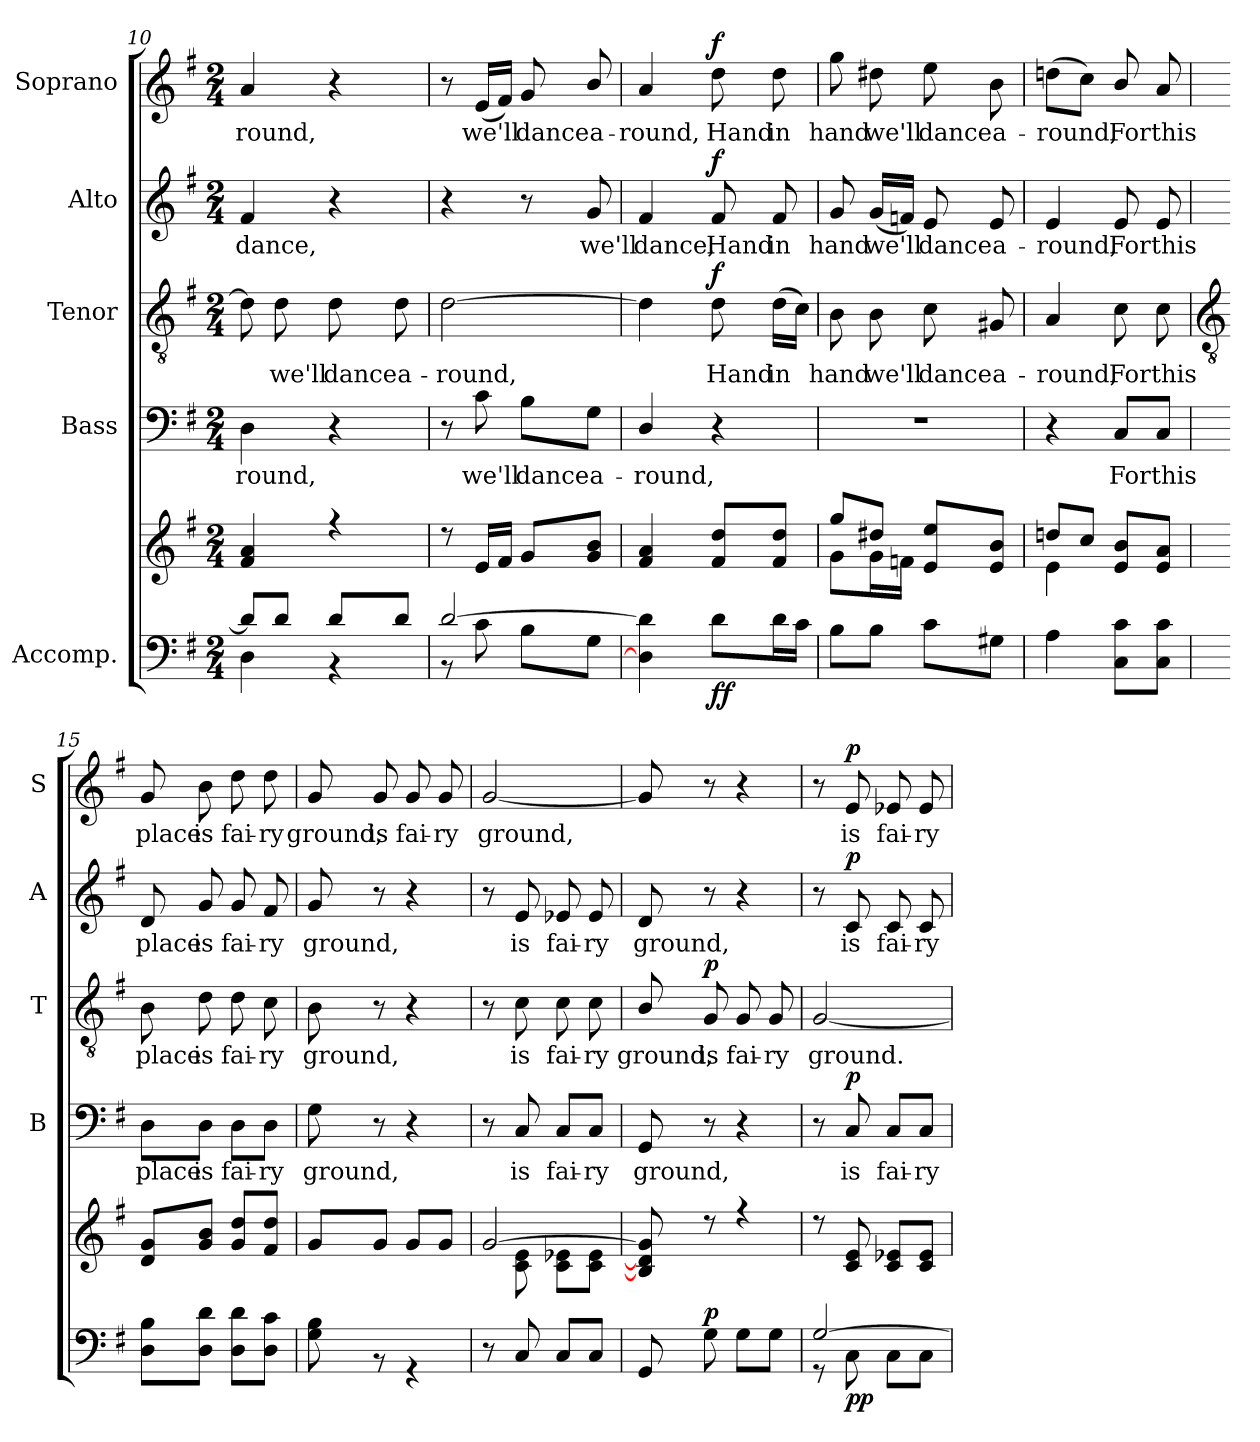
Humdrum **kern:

**kern	**kern	**dynam	**kern	**text	**dynam	**kern	**text	**dynam	**kern	**text	**dynam	**kern	**text	**dynam
*part5	*part5	*part5	*part4	*part4	*part4	*part3	*part3	*part3	*part2	*part2	*part2	*part1	*part1	*part1
*staff6	*staff5	*staff5/6	*staff4	*staff4	*staff4	*staff3	*staff3	*staff3	*staff2	*staff2	*staff2	*staff1	*staff1	*staff1
*I"Accomp.	*	*	*I"Bass	*	*	*I"Tenor	*	*	*I"Alto	*	*	*I"Soprano	*	*
*	*	*	*I'B	*	*	*I'T	*	*	*I'A	*	*	*I'S	*	*
!!LO:LB:g=z
*clefF4	*clefG2	*	*clefF4	*	*	*clefGv2	*	*	*clefG2	*	*	*clefG2	*	*
*k[f#]	*k[f#]	*	*k[f#]	*	*	*k[f#]	*	*	*k[f#]	*	*	*k[f#]	*	*
*G:	*G:	*	*G:	*	*	*G:	*	*	*G:	*	*	*G:	*	*
*M2/4	*M2/4	*	*M2/4	*	*	*M2/4	*	*	*M2/4	*	*	*M2/4	*	*
=10	=10	=10	=10	=10	=10	=10	=10	=10	=10	=10	=10	=10	=10	=10
*^	*^	*	*	*	*	*	*	*	*	*	*	*	*	*
!	!	!	!LO:N:vis=1	!	!	!LO:LY:b	!	!	!	!	!	!LO:LY:b	!	!	!LO:LY:b	!
8d/L]	4D	4f# 4a	2ryy	.	4D	-round,	.	8d]	.	.	4f#	dance,	.	4a	-round,	.
!	!	!	!	!	!	!	!	!	!LO:LY:b	!	!	!	!	!	!	!
8d/J	.	.	.	.	.	.	.	8d	we'll	.	.	.	.	.	.	.
!	!	!	!	!	!	!	!	!	!LO:LY:b	!	!	!	!	!	!	!
8d/L	4r	4r	.	.	4r	.	.	8d	dance	.	4r	.	.	4r	.	.
!	!	!	!	!	!	!	!	!	!LO:LY:b	!	!	!	!	!	!	!
8d/J	.	.	.	.	.	.	.	8d	a-	.	.	.	.	.	.	.
=11	=11	=11	=11	=11	=11	=11	=11	=11	=11	=11	=11	=11	=11	=11	=11	=11
!	!	!	!LO:N:vis=1	!	!	!	!	!	!LO:LY:b	!	!	!	!	!	!	!
[2d/	8r	8r	2ryy	.	8r	.	.	[2d	-round,	.	4r	.	.	8r	.	.
!	!	!	!	!	!	!LO:LY:b	!	!	!	!	!	!	!	!	!LO:LY:b	!
.	8c	16eLL	.	.	8c	we'll	.	.	.	.	.	.	.	(<16eLL	we'll	.
.	.	16f#JJ	.	.	.	.	.	.	.	.	.	.	.	16f#JJ)	.	.
!	!	!	!	!	!	!LO:LY:b	!	!	!	!	!	!	!	!	!LO:LY:b	!
.	8BL	8gL	.	.	8B\L	dance	.	.	.	.	8r	.	.	8g	dance	.
!	!	!	!	!	!	!LO:LY:b	!	!	!	!	!	!LO:LY:b	!	!	!LO:LY:b	!
.	8GJ	8g/ 8b/J	.	.	8G\J	a-	.	.	.	.	8g	we'll	.	8b/	a-	.
=12	=12	=12	=12	=12	=12	=12	=12	=12	=12	=12	=12	=12	=12	=12	=12	=12
!	!	!	!LO:N:vis=1	!	!	!LO:LY:b	!	!	!	!	!	!LO:LY:b	!	!	!LO:LY:b	!
4D\] 4d\]	4ryy	4f# 4a	2ryy	.	4D/	-round,	.	4d]	.	.	4f#	dance,	.	4a	-round,	.
!	!	!	!	!LO:DY:b=2	!	!	!	!	!LO:LY:b	!	!	!LO:LY:b	!	!	!LO:LY:b	!
!	!	!	!	!LO:DY:n=1:b	!	!	!	!	!	!LO:DY:b	!	!	!LO:DY:b	!	!	!LO:DY:b
4ryy	8dL	8f# 8ddL	.	f f	4r	.	.	8d	Hand	f	8f#	Hand	f	8dd	Hand	f
!	!	!	!	!	!	!	!	!	!LO:LY:b	!	!	!LO:LY:b	!	!	!LO:LY:b	!
.	16dL	8f# 8ddJ	.	.	.	.	.	(>16dLL	in	.	8f#	in	.	8dd	in	.
.	16cJJ	.	.	.	.	.	.	16cJJ)	.	.	.	.	.	.	.	.
=13	=13	=13	=13	=13	=13	=13	=13	=13	=13	=13	=13	=13	=13	=13	=13	=13
!	!	!	!	!	!LO:N:vis=1	!	!	!	!LO:LY:b	!	!	!LO:LY:b	!	!	!LO:LY:b	!
2ryy	8BL	8gg/L	8g\L	.	2r	.	.	8B	hand	.	8g	hand	.	8gg	hand	.
!	!	!	!	!	!	!	!	!	!LO:LY:b	!	!	!LO:LY:b	!	!	!LO:LY:b	!
.	8BJ	8dd#X/J	16g\L	.	.	.	.	8B	we'll	.	(<16gLL	we'll	.	8dd#X	we'll	.
.	.	.	16fn\JJ	.	.	.	.	.	.	.	16fnJJ)	.	.	.	.	.
!	!	!	!	!	!	!	!	!	!LO:LY:b	!	!	!LO:LY:b	!	!	!LO:LY:b	!
.	8cL	8e 8eeL	4ryy	.	.	.	.	8c	dance	.	8e	dance	.	8ee	dance	.
!	!	!	!	!	!	!	!	!	!LO:LY:b	!	!	!LO:LY:b	!	!	!LO:LY:b	!
.	8G#XJ	8e 8bJ	.	.	.	.	.	8G#X	a-	.	8e	a-	.	8b	a-	.
=14	=14	=14	=14	=14	=14	=14	=14	=14	=14	=14	=14	=14	=14	=14	=14	=14
!	!	!	!	!	!	!	!	!	!LO:LY:b	!	!	!LO:LY:b	!	!	!LO:LY:b	!
2ryy	4A	8ddn/L	4e\	.	4r	.	.	4A	-round,	.	4e	-round,	.	(>8ddnL	-round,	.
.	.	8cc/J	.	.	.	.	.	.	.	.	.	.	.	8ccJ)	.	.
!	!	!	!	!	!	!LO:LY:b	!	!	!LO:LY:b	!	!	!LO:LY:b	!	!	!LO:LY:b	!
.	8C\ 8c\L	8e/ 8b/L	4ryy	.	8C/L	For	.	8c	For	.	8e	For	.	8b/	For	.
!	!	!	!	!	!	!LO:LY:b	!	!	!LO:LY:b	!	!	!LO:LY:b	!	!	!LO:LY:b	!
.	8C\ 8c\J	8e 8aJ	.	.	8C/J	this	.	8c	this	.	8e	this	.	8a	this	.
!!LO:LB:g=z
=15	=15	=15	=15	=15	=15	=15	=15	=15	=15	=15	=15	=15	=15	=15	=15	=15
*	*	*	*	*	*	*	*	*clefGv2	*	*	*	*	*	*	*	*
!LO:N:vis=1	!	!	!LO:N:vis=1	!	!	!LO:LY:b	!	!	!LO:LY:b	!	!	!LO:LY:b	!	!	!LO:LY:b	!
2ryy	8D 8BL	8d/ 8g/L	2ryy	.	8D\L	place	.	8B	place	.	8d	place	.	8g	place	.
!	!	!	!	!	!	!LO:LY:b	!	!	!LO:LY:b	!	!	!LO:LY:b	!	!	!LO:LY:b	!
.	8D 8dJ	8g/ 8b/J	.	.	8D\J	is	.	8d	is	.	8g	is	.	8b	is	.
!	!	!	!	!	!	!LO:LY:b	!	!	!LO:LY:b	!	!	!LO:LY:b	!	!	!LO:LY:b	!
.	8D 8dL	8g/ 8dd/L	.	.	8D\L	fai-	.	8d	fai-	.	8g	fai-	.	8dd	fai-	.
!	!	!	!	!	!	!LO:LY:b	!	!	!LO:LY:b	!	!	!LO:LY:b	!	!	!LO:LY:b	!
.	8D 8cJ	8f#/ 8dd/J	.	.	8D\J	-ry	.	8c	-ry	.	8f#	-ry	.	8dd	-ry	.
=16	=16	=16	=16	=16	=16	=16	=16	=16	=16	=16	=16	=16	=16	=16	=16	=16
!LO:N:vis=1	!	!	!LO:N:vis=1	!	!	!LO:LY:b	!	!	!LO:LY:b	!	!	!LO:LY:b	!	!	!LO:LY:b	!
2ryy	8G 8B	8g/L	2ryy	.	8G	ground,	.	8B	ground,	.	8g	ground,	.	8g	ground,	.
!	!	!	!	!	!	!	!	!	!	!	!	!	!	!	!LO:LY:b	!
.	8r	8g/J	.	.	8r	.	.	8r	.	.	8r	.	.	8g	is	.
!	!	!	!	!	!	!	!	!	!	!	!	!	!	!	!LO:LY:b	!
.	4r	8g/L	.	.	4r	.	.	4r	.	.	4r	.	.	8g	fai-	.
!	!	!	!	!	!	!	!	!	!	!	!	!	!	!	!LO:LY:b	!
.	.	8g/J	.	.	.	.	.	.	.	.	.	.	.	8g	-ry	.
=17	=17	=17	=17	=17	=17	=17	=17	=17	=17	=17	=17	=17	=17	=17	=17	=17
!	!	!	!LO:N:vis=1	!	!	!	!	!	!	!	!	!	!	!	!LO:LY:b	!
*	*	*	*^	*	*	*	*	*	*	*	*	*	*	*	*	*
8ryy	8r	[2g/	2ryy	8ryy	.	8r	.	.	8r	.	.	8r	.	.	[2g	ground,	.
!	!	!	!	!	!	!	!LO:LY:b	!	!	!LO:LY:b	!	!	!LO:LY:b	!	!	!	!
4.ryy	8C	.	.	8c\ 8e\	.	8C	is	.	8c	is	.	8e	is	.	.	.	.
!	!	!	!	!	!	!	!LO:LY:b	!	!	!LO:LY:b	!	!	!LO:LY:b	!	!	!	!
.	8CL	.	.	8c\ 8e-X\L	.	8C/L	fai-	.	8c	fai-	.	8e-X	fai-	.	.	.	.
!	!	!	!	!	!	!	!LO:LY:b	!	!	!LO:LY:b	!	!	!LO:LY:b	!	!	!	!
.	8CJ	.	.	8c\ 8e-\J	.	8C/J	-ry	.	8c	-ry	.	8e-	-ry	.	.	.	.
=18	=18	=18	=18	=18	=18	=18	=18	=18	=18	=18	=18	=18	=18	=18	=18	=18	=18
!	!	!	!LO:N:vis=1	!	!	!	!LO:LY:b	!	!	!LO:LY:b	!	!	!LO:LY:b	!	!	!	!
*	*	*	*v	*v	*	*	*	*	*	*	*	*	*	*	*	*	*
8ryy	8GG	8B/] 8d/] 8g/]	2ryy	.	8GG	ground,	.	8B/	ground,	.	8d	ground,	.	8g]	.	.
!	!	!	!	!LO:DY:a=2	!	!	!	!	!LO:LY:b	!LO:DY:b	!	!	!	!	!	!
8G\	4.ryy	8r	.	p	8r	.	.	8G	is	p	8r	.	.	8r	.	.
!	!	!	!	!	!	!	!	!	!LO:LY:b	!	!	!	!	!	!	!
8G\L	.	4r	.	.	4r	.	.	8G	fai-	.	4r	.	.	4r	.	.
!	!	!	!	!	!	!	!	!	!LO:LY:b	!	!	!	!	!	!	!
8G\J	.	.	.	.	.	.	.	8G	-ry	.	.	.	.	.	.	.
=19	=19	=19	=19	=19	=19	=19	=19	=19	=19	=19	=19	=19	=19	=19	=19	=19
!	!	!	!LO:N:vis=1	!	!	!	!	!	!LO:LY:b	!	!	!	!	!	!	!
[2G/	8r	8r	2ryy	.	8r	.	.	[2G	ground.	.	8r	.	.	8r	.	.
!	!	!	!	!LO:DY:b=2	!	!LO:LY:b	!	!	!	!	!	!LO:LY:b	!	!	!LO:LY:b	!
!	!	!	!	!LO:DY:n=1:b	!	!	!LO:DY:b	!	!	!	!	!	!LO:DY:b	!	!	!LO:DY:b
.	8C\	8c/ 8e/	.	p p	8C	is	p	.	.	.	8c	is	p	8e	is	p
!	!	!	!	!	!	!LO:LY:b	!	!	!	!	!	!LO:LY:b	!	!	!LO:LY:b	!
.	8C\L	8c/ 8e-X/L	.	.	8C/L	fai-	.	.	.	.	8c	fai-	.	8e-X	fai-	.
!	!	!	!	!	!	!LO:LY:b	!	!	!	!	!	!LO:LY:b	!	!	!LO:LY:b	!
.	8C\J	8c/ 8e-/J	.	.	8C/J	-ry	.	.	.	.	8c	-ry	.	8e-	-ry	.
*v	*v	*	*	*	*	*	*	*	*	*	*	*	*	*	*	*
*	*v	*v	*	*	*	*	*	*	*	*	*	*	*	*	*
=	=	=	=	=	=	=	=	=	=	=	=	=	=	=
*-	*-	*-	*-	*-	*-	*-	*-	*-	*-	*-	*-	*-	*-	*-
